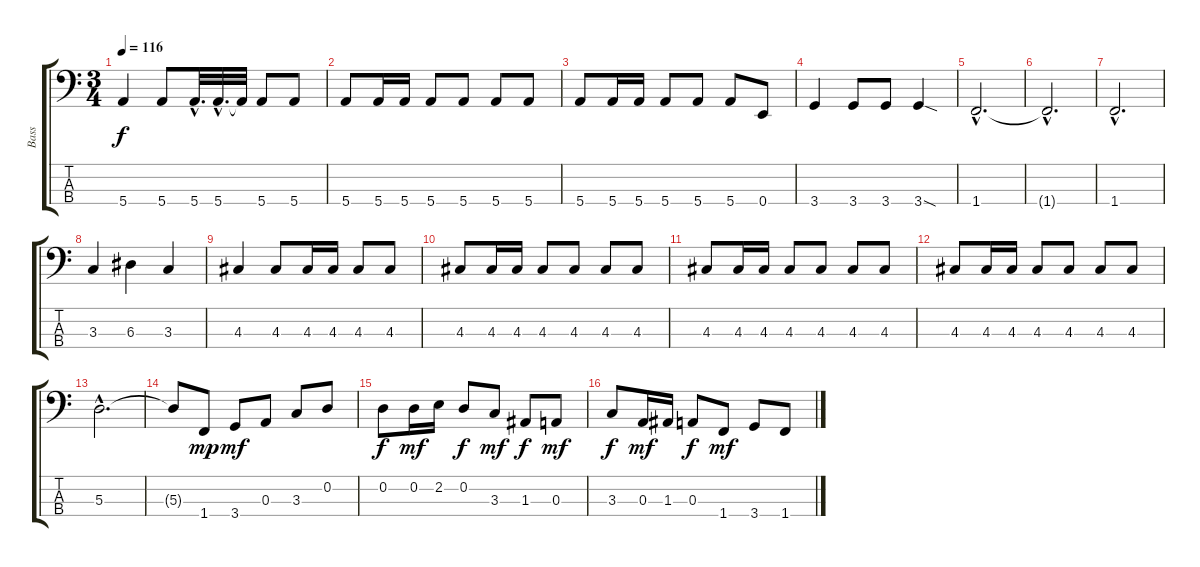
\track ("Bass" "Bass") {instrument acousticbass}
\staff {score tabs}
\tuning (G2 D2 A1 E1) {hide}
\ts (3 4)
\tempo 116
\clef f4
\ks c
5.4.4{dy f} 5.4.8 5.4{hac}.32{d} 5.4{hac}.32{d} 5.4{t}.32 5.4.8 5.4.8 |
5.4.8 5.4.16 5.4.16 5.4.8 5.4.8 5.4.8 5.4.8 |
5.4.8 5.4.16 5.4.16 5.4.8 5.4.8 5.4.8 0.4.8 |
3.4.4 3.4.8 3.4.8 3.4{sod}.4 |
1.4{hac}.2{d} |
1.4{hac t}.2{d} |
1.4{hac}.2{d} |
3.3.4 6.3.4 3.3.4 |
4.3.4 4.3.8 4.3.16 4.3.16 4.3.8 4.3.8 |
4.3.8 4.3.16 4.3.16 4.3.8 4.3.8 4.3.8 4.3.8 |
4.3.8 4.3.16 4.3.16 4.3.8 4.3.8 4.3.8 4.3.8 |
4.3.8 4.3.16 4.3.16 4.3.8 4.3.8 4.3.8 4.3.8 |
5.3{hac}.2{d} |
5.3{t}.8 1.4.8{dy mp} 3.4.8{dy mf} 0.3.8 3.3.8 0.2.8 |
0.2.8{dy f} 0.2.16{dy mf} 2.2.16 0.2.8{dy f} 3.3.8{dy mf} 1.3.8{dy f} 0.3.8{dy mf} |
3.3.8{dy f} 0.3.16{dy mf} 1.3.16 0.3.8{dy f} 1.4.8{dy mf} 3.4.8 1.4.8
